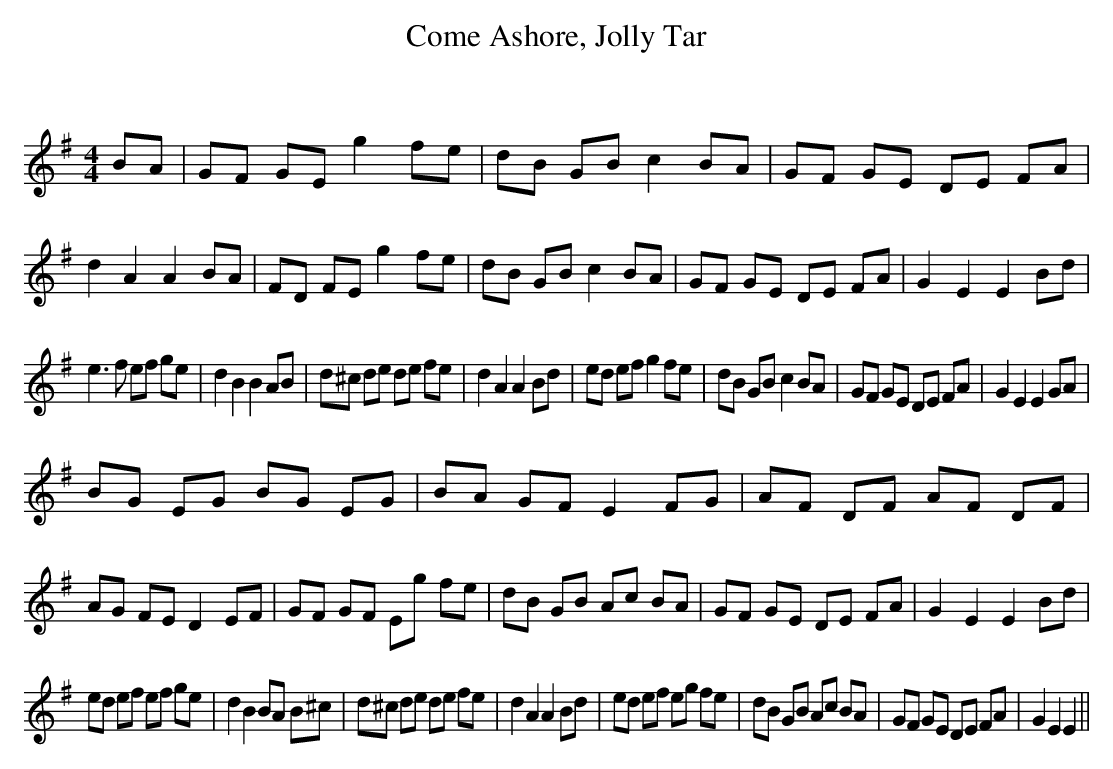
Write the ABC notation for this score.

X:1
T: Come Ashore, Jolly Tar
C:
Q: 232
K:Em
M:4/4
L:1/8
BA|GF GE g2 fe|dB GB c2 BA|GF GE DE FA|d2 A2 A2 BA|FD FE g2 fe|dB GB c2 BA|GF GE DE FA|G2 E2 E2 Bd|
e3f ef ge|d2 B2 B2 AB|d^c de de fe|d2 A2 A2 Bd|ed ef g2 fe|dB GB c2 BA|GF GE DE FA|G2 E2 E2 GA|
BG EG BG EG|BA GF E2 FG|AF DF AF DF|AG FE D2 EF|GF GF Eg fe|dB GB Ac BA|GF GE DE FA|G2 E2 E2 Bd|
ed ef ef ge|d2 B2 BA B^c|d^c de de fe|d2 A2 A2 Bd|ed ef eg fe|dB GB Ac BA|GF GE DE FA|G2 E2 E2||
